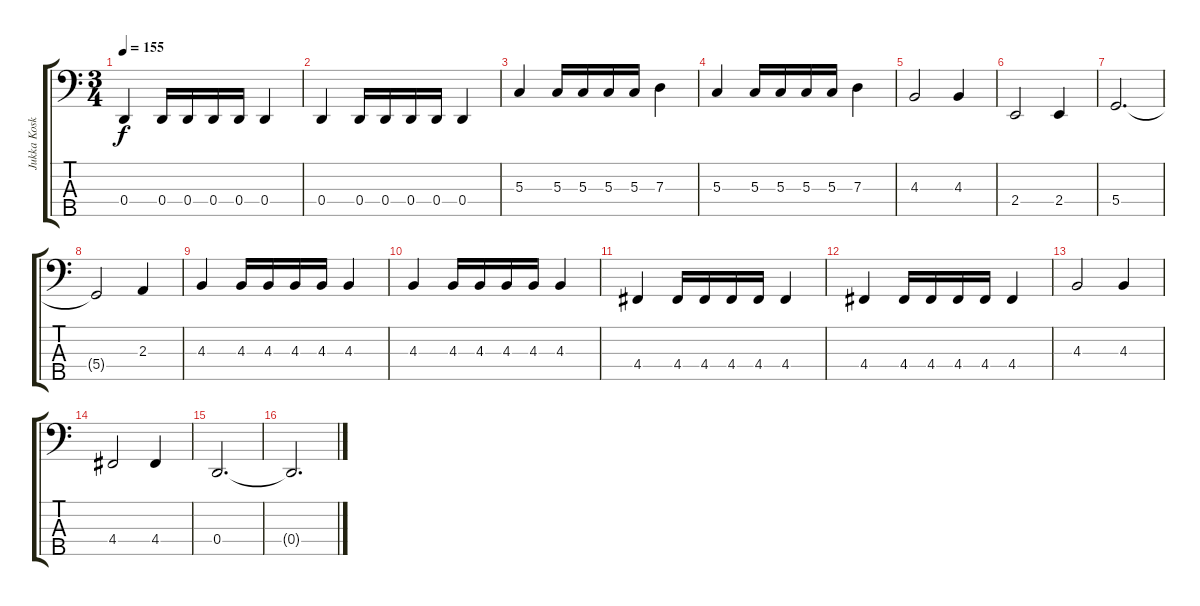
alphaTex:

\track ("Jukka Koskinen" "Jukka Kosk") {instrument electricbasspick}
\staff {score tabs}
\tuning (F2 C2 G1 D1 A0) {hide}
\ts (3 4)
\tempo 155
\clef f4
\ks c
0.4.4{dy f} 0.4.16 0.4.16 0.4.16 0.4.16 0.4.4 |
0.4.4 0.4.16 0.4.16 0.4.16 0.4.16 0.4.4 |
5.3.4 5.3.16 5.3.16 5.3.16 5.3.16 7.3.4 |
5.3.4 5.3.16 5.3.16 5.3.16 5.3.16 7.3.4 |
4.3.2 4.3.4 |
2.4.2 2.4.4 |
5.4.2{d} |
5.4{t}.2 2.3.4 |
4.3.4 4.3.16 4.3.16 4.3.16 4.3.16 4.3.4 |
4.3.4 4.3.16 4.3.16 4.3.16 4.3.16 4.3.4 |
4.4.4 4.4.16 4.4.16 4.4.16 4.4.16 4.4.4 |
4.4.4 4.4.16 4.4.16 4.4.16 4.4.16 4.4.4 |
4.3.2 4.3.4 |
4.4.2 4.4.4 |
0.4.2{d} |
0.4{t}.2{d}
